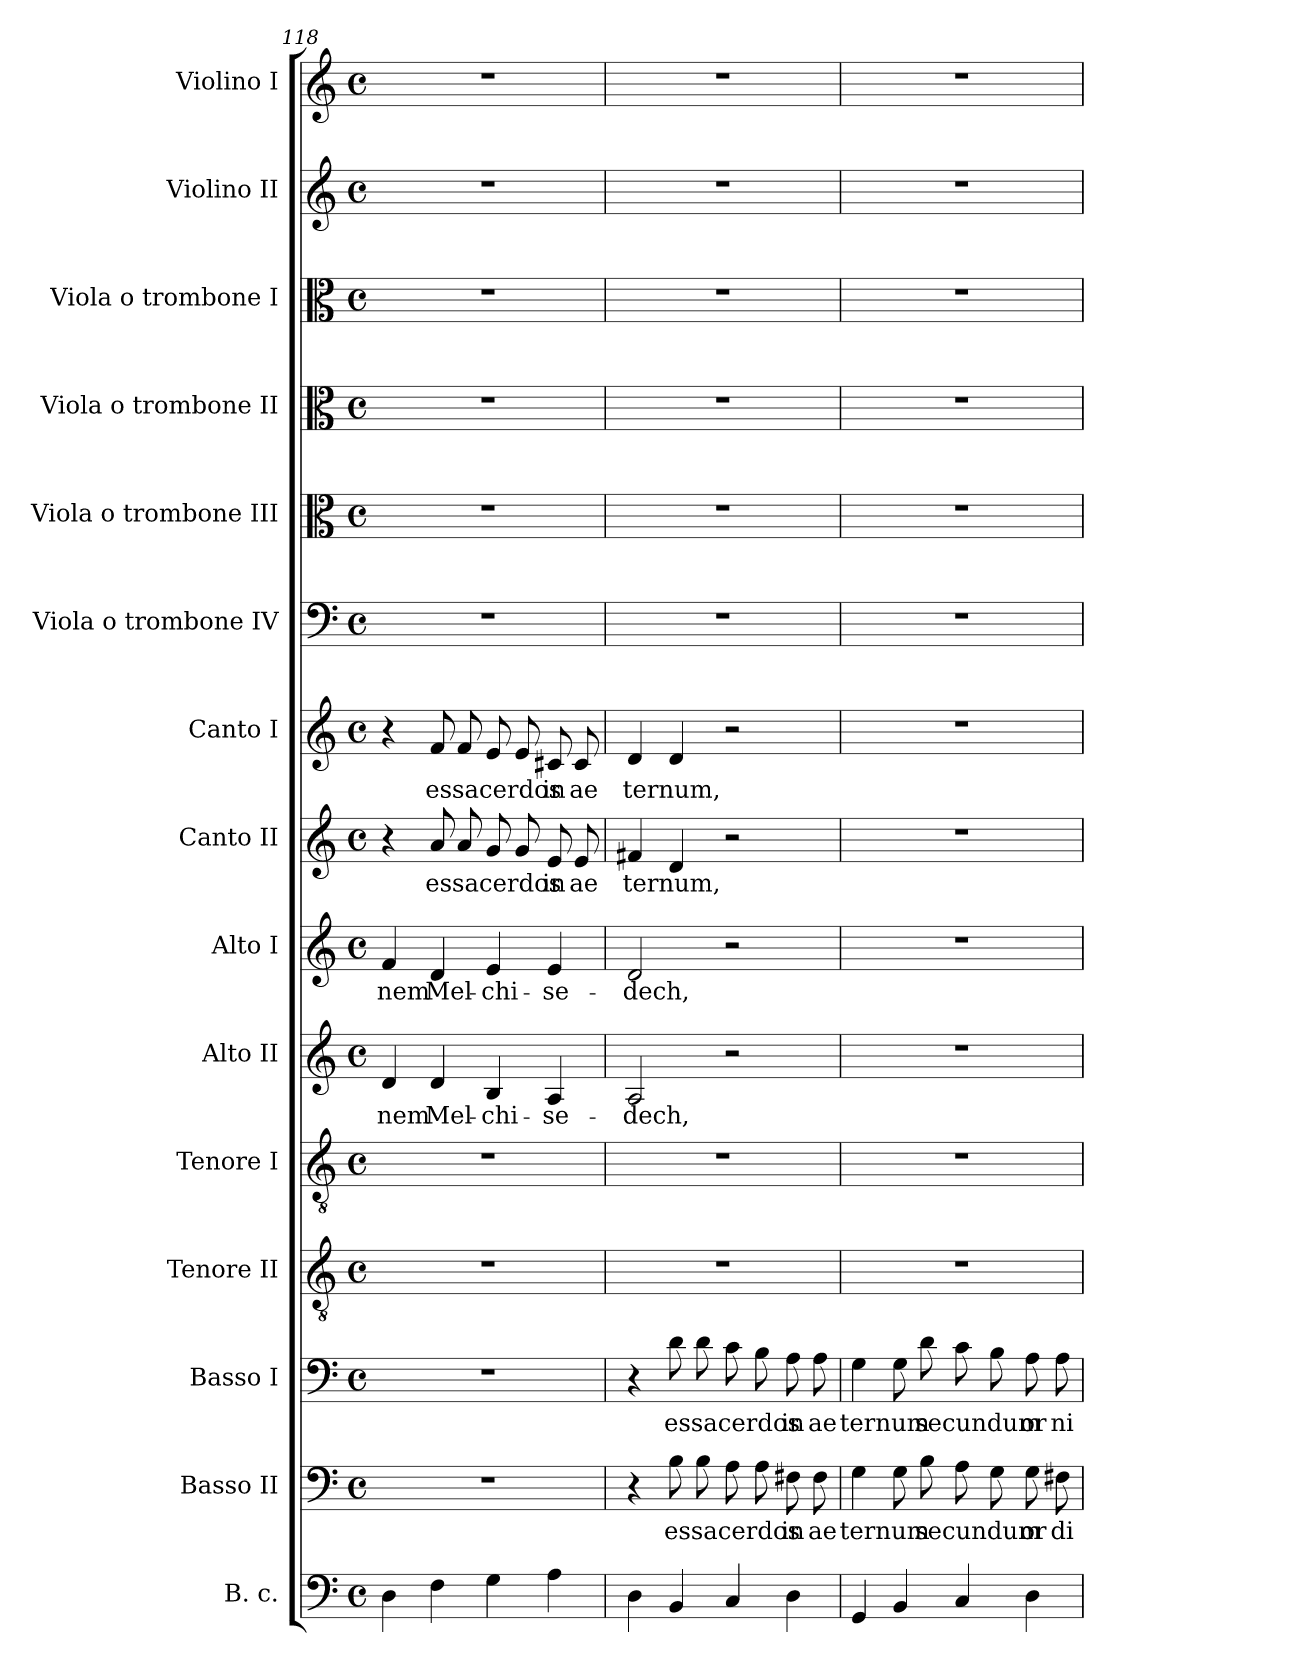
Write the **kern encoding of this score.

**kern	**kern	**text	**kern	**text	**kern	**kern	**kern	**text	**kern	**text	**kern	**text	**kern	**text	**kern	**kern	**kern	**kern	**kern	**kern
*part15	*part14	*part14	*part13	*part13	*part12	*part11	*part10	*part10	*part9	*part9	*part8	*part8	*part7	*part7	*part6	*part5	*part4	*part3	*part2	*part1
*staff15	*staff14	*staff14	*staff13	*staff13	*staff12	*staff11	*staff10	*staff10	*staff9	*staff9	*staff8	*staff8	*staff7	*staff7	*staff6	*staff5	*staff4	*staff3	*staff2	*staff1
*I"B. c.	*I"Basso II	*	*I"Basso I	*	*I"Tenore II	*I"Tenore I	*I"Alto II	*	*I"Alto I	*	*I"Canto II	*	*I"Canto I	*	*I"Viola o trombone IV	*I"Viola o trombone III	*I"Viola o trombone II	*I"Viola o trombone I	*I"Violino II	*I"Violino I
*	*	*	*	*	*	*	*	*	*	*	*	*	*	*	*I'Vla	*I'Vla	*I'Vla	*I'Vla	*I'Vln	*I'Vln
*clefF4	*clefF4	*	*clefF4	*	*clefGv2	*clefGv2	*clefG2	*	*clefG2	*	*clefG2	*	*clefG2	*	*clefF4	*clefC3	*clefC3	*clefC3	*clefG2	*clefG2
*k[]	*k[]	*	*k[]	*	*k[]	*k[]	*k[]	*	*k[]	*	*k[]	*	*k[]	*	*k[]	*k[]	*k[]	*k[]	*k[]	*k[]
*M4/4	*M4/4	*	*M4/4	*	*M4/4	*M4/4	*M4/4	*	*M4/4	*	*M4/4	*	*M4/4	*	*M4/4	*M4/4	*M4/4	*M4/4	*M4/4	*M4/4
*met(c)	*met(c)	*	*met(c)	*	*met(c)	*met(c)	*met(c)	*	*met(c)	*	*met(c)	*	*met(c)	*	*met(c)	*met(c)	*met(c)	*met(c)	*met(c)	*met(c)
=118	=118	=118	=118	=118	=118	=118	=118	=118	=118	=118	=118	=118	=118	=118	=118	=118	=118	=118	=118	=118
!	!	!	!	!	!	!	!	!LO:LY:b	!	!LO:LY:b	!	!	!	!	!	!	!	!	!	!
4D\	1r	.	1r	.	1r	1r	4d/	-nem	4f/	-nem	4r	.	4r	.	1r	1r	1r	1r	1r	1r
!	!	!	!	!	!	!	!	!LO:LY:b	!	!LO:LY:b	!	!LO:LY:b	!	!LO:LY:b	!	!	!	!	!	!
4F\	.	.	.	.	.	.	4d/	Mel-	4d/	Mel-	8a/	es	8f/	es	.	.	.	.	.	.
!	!	!	!	!	!	!	!	!	!	!	!	!LO:LY:b	!	!LO:LY:b	!	!	!	!	!	!
.	.	.	.	.	.	.	.	.	.	.	8a/	sacerdos	8f/	sacerdos	.	.	.	.	.	.
!	!	!	!	!	!	!	!	!LO:LY:b	!	!LO:LY:b	!	!	!	!	!	!	!	!	!	!
4G\	.	.	.	.	.	.	4B/	-chi-	4e/	-chi-	8g/	.	8e/	.	.	.	.	.	.	.
.	.	.	.	.	.	.	.	.	.	.	8g/	.	8e/	.	.	.	.	.	.	.
!	!	!	!	!	!	!	!	!LO:LY:b	!	!LO:LY:b	!	!LO:LY:b	!	!LO:LY:b	!	!	!	!	!	!
4A\	.	.	.	.	.	.	4A/	-se-	4e/	-se-	8e/	in	8c#X/	in	.	.	.	.	.	.
!	!	!	!	!	!	!	!	!	!	!	!	!LO:LY:b	!	!LO:LY:b	!	!	!	!	!	!
.	.	.	.	.	.	.	.	.	.	.	8e/	ae	8c#/	ae	.	.	.	.	.	.
!!LO:PB:g=z
=119	=119	=119	=119	=119	=119	=119	=119	=119	=119	=119	=119	=119	=119	=119	=119	=119	=119	=119	=119	=119
!	!	!	!	!	!	!	!	!LO:LY:b	!	!LO:LY:b	!	!LO:LY:b	!	!LO:LY:b	!	!	!	!	!	!
4D\	4r	.	4r	.	1r	1r	2A/	-dech,	2d/	-dech,	4f#X/	ternum,	4d/	ternum,	1r	1r	1r	1r	1r	1r
!	!	!LO:LY:b	!	!LO:LY:b	!	!	!	!	!	!	!	!	!	!	!	!	!	!	!	!
4BB/	8B\	es	8d\	es	.	.	.	.	.	.	4d/	.	4d/	.	.	.	.	.	.	.
!	!	!LO:LY:b	!	!LO:LY:b	!	!	!	!	!	!	!	!	!	!	!	!	!	!	!	!
.	8B\	sacerdos	8d\	sacerdos	.	.	.	.	.	.	.	.	.	.	.	.	.	.	.	.
4C/	8A\	.	8c\	.	.	.	2r	.	2r	.	2r	.	2r	.	.	.	.	.	.	.
.	8A\	.	8B\	.	.	.	.	.	.	.	.	.	.	.	.	.	.	.	.	.
!	!	!LO:LY:b	!	!LO:LY:b	!	!	!	!	!	!	!	!	!	!	!	!	!	!	!	!
4D\	8F#X\	in	8A\	in	.	.	.	.	.	.	.	.	.	.	.	.	.	.	.	.
!	!	!LO:LY:b	!	!LO:LY:b	!	!	!	!	!	!	!	!	!	!	!	!	!	!	!	!
.	8F#\	ae	8A\	ae	.	.	.	.	.	.	.	.	.	.	.	.	.	.	.	.
=120	=120	=120	=120	=120	=120	=120	=120	=120	=120	=120	=120	=120	=120	=120	=120	=120	=120	=120	=120	=120
!	!	!LO:LY:b	!	!LO:LY:b	!	!	!	!	!	!	!	!	!	!	!	!	!	!	!	!
4GG/	4G\	ternum	4G\	ternum	1r	1r	1r	.	1r	.	1r	.	1r	.	1r	1r	1r	1r	1r	1r
4BB/	8G\	.	8G\	.	.	.	.	.	.	.	.	.	.	.	.	.	.	.	.	.
!	!	!LO:LY:b	!	!LO:LY:b	!	!	!	!	!	!	!	!	!	!	!	!	!	!	!	!
.	8B\	secundum	8d\	secundum	.	.	.	.	.	.	.	.	.	.	.	.	.	.	.	.
4C/	8A\	.	8c\	.	.	.	.	.	.	.	.	.	.	.	.	.	.	.	.	.
.	8G\	.	8B\	.	.	.	.	.	.	.	.	.	.	.	.	.	.	.	.	.
!	!	!LO:LY:b	!	!LO:LY:b	!	!	!	!	!	!	!	!	!	!	!	!	!	!	!	!
4D\	8G\	or	8A\	or	.	.	.	.	.	.	.	.	.	.	.	.	.	.	.	.
!	!	!LO:LY:b	!	!LO:LY:b	!	!	!	!	!	!	!	!	!	!	!	!	!	!	!	!
.	8F#X\	di	8A\	ni	.	.	.	.	.	.	.	.	.	.	.	.	.	.	.	.
=	=	=	=	=	=	=	=	=	=	=	=	=	=	=	=	=	=	=	=	=
*-	*-	*-	*-	*-	*-	*-	*-	*-	*-	*-	*-	*-	*-	*-	*-	*-	*-	*-	*-	*-
